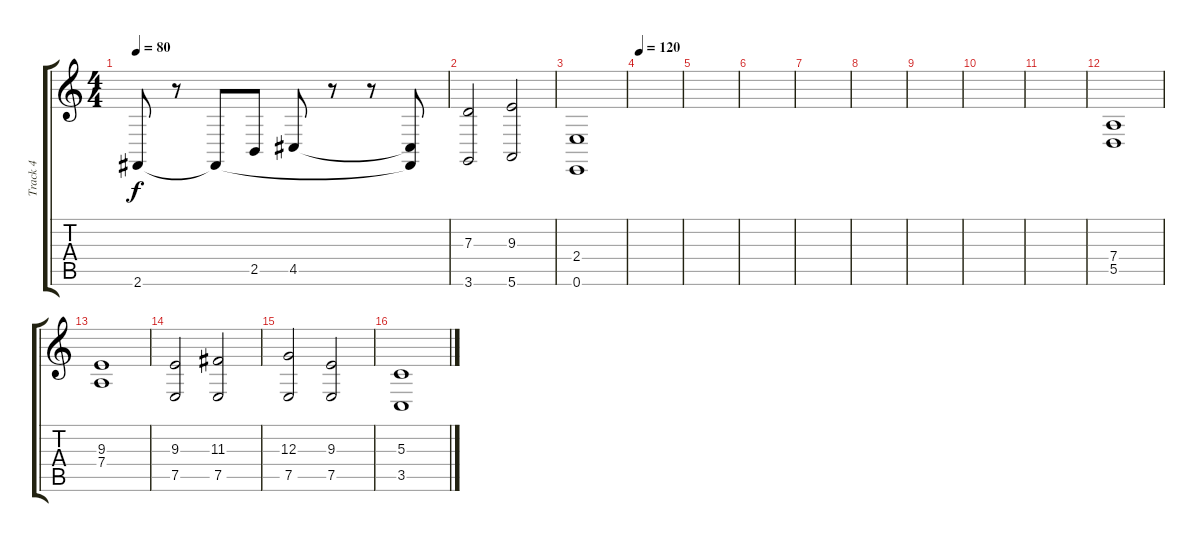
\track ("Track 4" "Track 4") {instrument harmonica}
\staff {score tabs}
\tuning (E4 B3 G3 D3 A2 E2) {hide}
\ts (4 4)
\tempo 80
\clef g2
\ks c
2.6.8{dy f} r.8 2.6{t}.8 2.5.8 4.5.8 r.8 r.8 (4.5{t} 2.6{t}).8 |
(7.3 3.6).2 (9.3 5.6).2 |
(2.4 0.6).1 |
\tempo 120
|
|
|
|
|
|
|
|
(7.4 5.5).1 |
(9.3 7.4).1 |
(9.3 7.5).2 (11.3 7.5).2 |
(12.3 7.5).2 (9.3 7.5).2 |
(5.3 3.5).1
